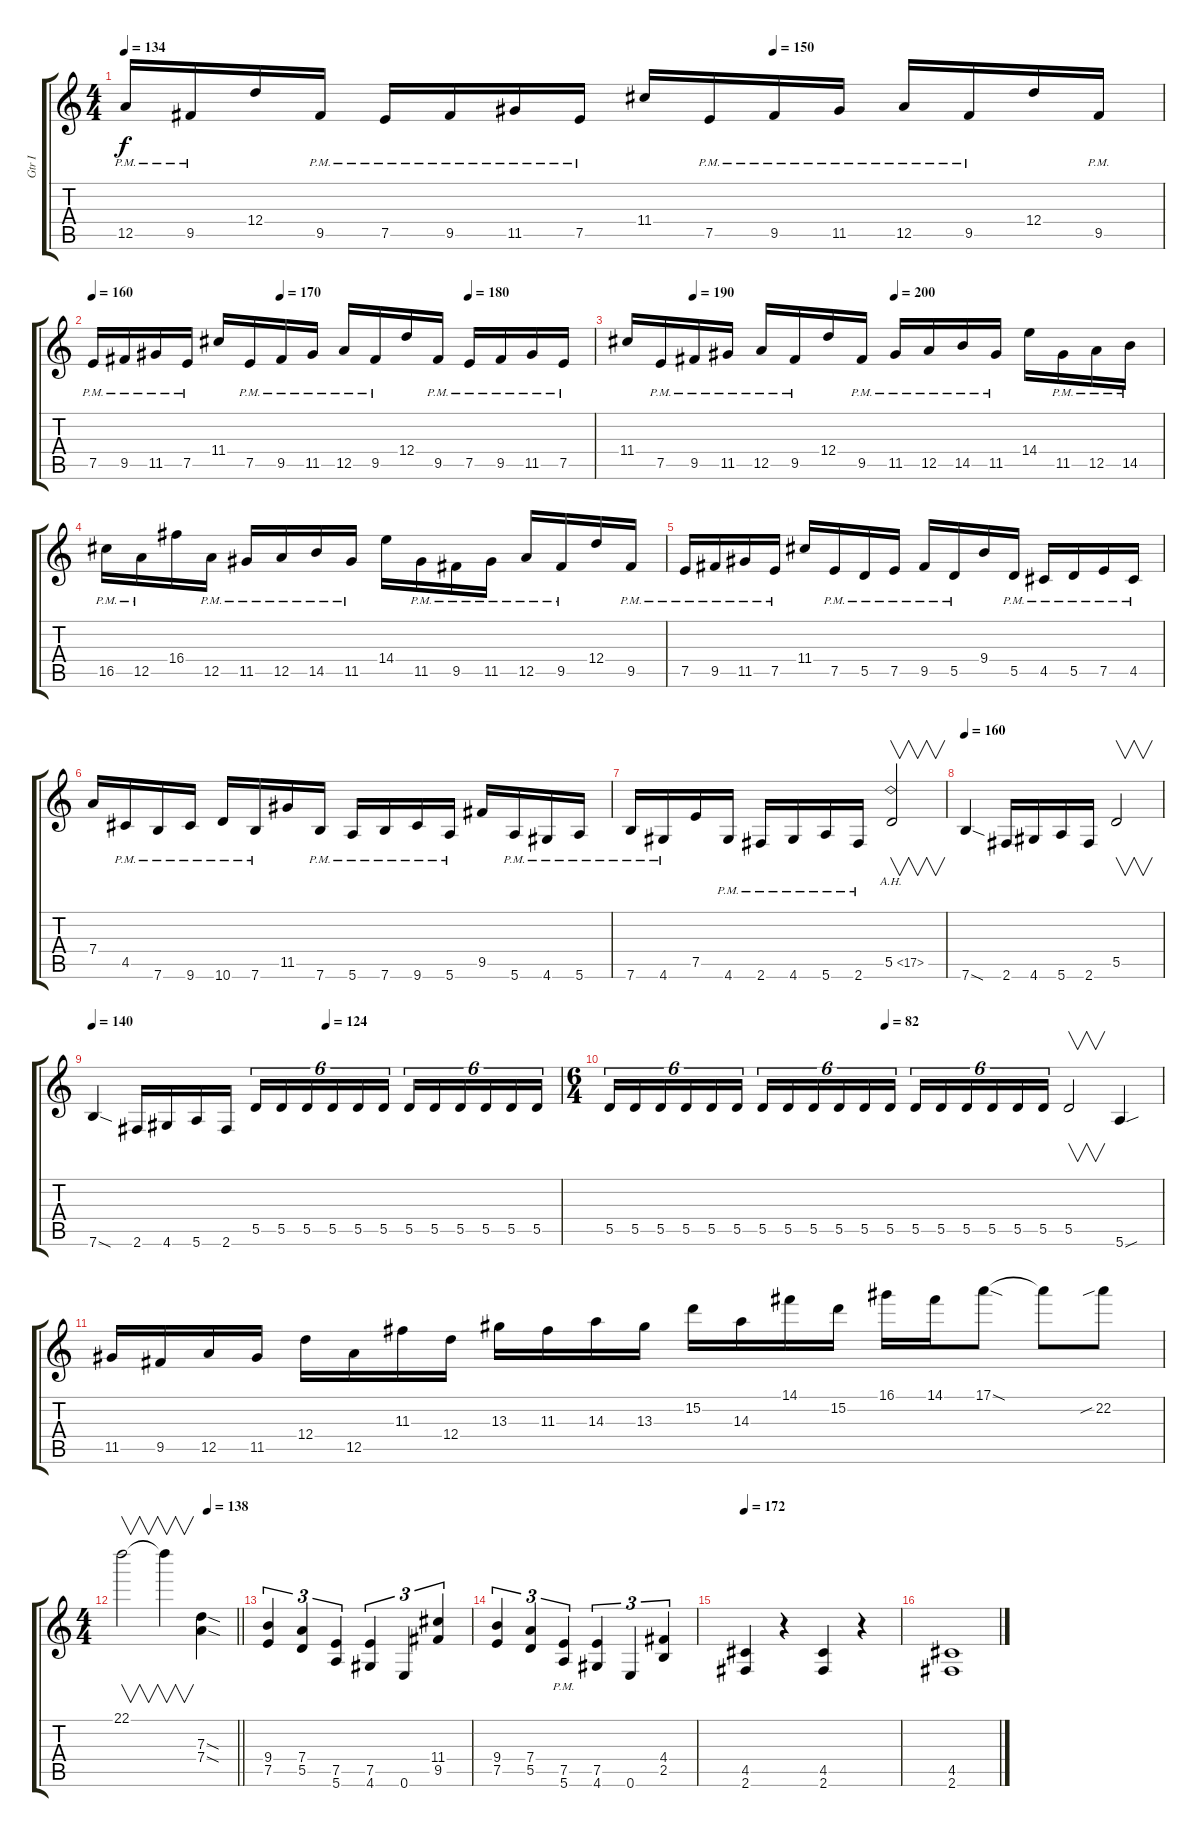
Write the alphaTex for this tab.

\track ("Gtr I" "Gtr I") {instrument overdrivenguitar}
\staff {score tabs}
\tuning (E4 B3 G3 D3 A2 E2) {hide}
\ts (4 4)
\tempo 134
\tempo (150 0.625)
\clef g2
\ks c
12.5{pm}.16{dy f} 9.5{pm}.16 12.4.16 9.5{pm}.16 7.5{pm}.16 9.5{pm}.16 11.5{pm}.16 7.5{pm}.16 11.4.16 7.5{pm}.16 9.5{pm}.16 11.5{pm}.16 12.5{pm}.16 9.5{pm}.16 12.4.16 9.5{pm}.16 |
\tempo 160
\tempo (170 0.375)
\tempo (180 0.75)
7.5{pm}.16 9.5{pm}.16 11.5{pm}.16 7.5{pm}.16 11.4.16 7.5{pm}.16 9.5{pm}.16 11.5{pm}.16 12.5{pm}.16 9.5{pm}.16 12.4.16 9.5{pm}.16 7.5{pm}.16 9.5{pm}.16 11.5{pm}.16 7.5{pm}.16 |
\tempo (190 0.125)
\tempo (200 0.5)
11.4.16 7.5{pm}.16 9.5{pm}.16 11.5{pm}.16 12.5{pm}.16 9.5{pm}.16 12.4.16 9.5{pm}.16 11.5{pm}.16 12.5{pm}.16 14.5{pm}.16 11.5{pm}.16 14.4.16 11.5{pm}.16 12.5{pm}.16 14.5{pm}.16 |
16.5{pm}.16 12.5{pm}.16 16.4.16 12.5{pm}.16 11.5{pm}.16 12.5{pm}.16 14.5{pm}.16 11.5{pm}.16 14.4.16 11.5{pm}.16 9.5{pm}.16 11.5{pm}.16 12.5{pm}.16 9.5{pm}.16 12.4.16 9.5{pm}.16 |
7.5{pm}.16 9.5{pm}.16 11.5{pm}.16 7.5{pm}.16 11.4.16 7.5{pm}.16 5.5{pm}.16 7.5{pm}.16 9.5{pm}.16 5.5{pm}.16 9.4.16 5.5{pm}.16 4.5{pm}.16 5.5{pm}.16 7.5{pm}.16 4.5{pm}.16 |
7.4.16 4.5{pm}.16 7.6{pm}.16 9.6{pm}.16 10.6{pm}.16 7.6{pm}.16 11.5.16 7.6{pm}.16 5.6{pm}.16 7.6{pm}.16 9.6{pm}.16 5.6{pm}.16 9.5.16 5.6{pm}.16 4.6{pm}.16 5.6{pm}.16 |
7.6{pm}.16 4.6{pm}.16 7.5.16 4.6{pm}.16 2.6{pm}.16 4.6{pm}.16 5.6{pm}.16 2.6{pm}.16 5.5{ah 12}.2{v} |
\tempo 160
7.6{sod}.4 2.6.16 4.6.16 5.6.16 2.6.16 5.5.2{v} |
\tempo 140
\tempo (124 0.5)
7.6{sod}.4 2.6.16 4.6.16 5.6.16 2.6.16 5.5.16{tu (6 4)} 5.5.16{tu (6 4)} 5.5.16{tu (6 4)} 5.5.16{tu (6 4)} 5.5.16{tu (6 4)} 5.5.16{tu (6 4)} 5.5.16{tu (6 4)} 5.5.16{tu (6 4)} 5.5.16{tu (6 4)} 5.5.16{tu (6 4)} 5.5.16{tu (6 4)} 5.5.16{tu (6 4)} |
\ts (6 4)
\tempo (82 0.5)
5.5.16{tu (6 4)} 5.5.16{tu (6 4)} 5.5.16{tu (6 4)} 5.5.16{tu (6 4)} 5.5.16{tu (6 4)} 5.5.16{tu (6 4)} 5.5.16{tu (6 4)} 5.5.16{tu (6 4)} 5.5.16{tu (6 4)} 5.5.16{tu (6 4)} 5.5.16{tu (6 4)} 5.5.16{tu (6 4)} 5.5.16{tu (6 4)} 5.5.16{tu (6 4)} 5.5.16{tu (6 4)} 5.5.16{tu (6 4)} 5.5.16{tu (6 4)} 5.5.16{tu (6 4)} 5.5.2{v} 5.6{sou}.4 |
11.5.16 9.5.16 12.5.16 11.5.16 12.4.16 12.5.16 11.3.16 12.4.16 13.3.16 11.3.16 14.3.16 13.3.16 15.2.16 14.3.16 14.1.16 15.2.16 16.1.16 14.1.16 17.1{sod}.8 17.1{t}.8 22.2{sib}.8 |
\ts (4 4)
\tempo (138 0.75)
\barLineRight lightlight
22.1.2{v} 22.1{t}.4{v} (7.3{sod} 7.4{sod}).4 |
(9.4 7.5).4{tu (3 2)} (7.4 5.5).4{tu (3 2)} (7.5 5.6).4{tu (3 2)} (7.5 4.6).4{tu (3 2)} 0.6.4{tu (3 2)} (11.4 9.5).4{tu (3 2)} |
(9.4 7.5).4{tu (3 2)} (7.4 5.5).4{tu (3 2)} (7.5{pm} 5.6{pm}).4{tu (3 2)} (7.5 4.6).4{tu (3 2)} 0.6.4{tu (3 2)} (4.4 2.5).4{tu (3 2)} |
\tempo 172
(4.5 2.6).4 r.4 (4.5 2.6).4 r.4 |
(4.5 2.6).1
